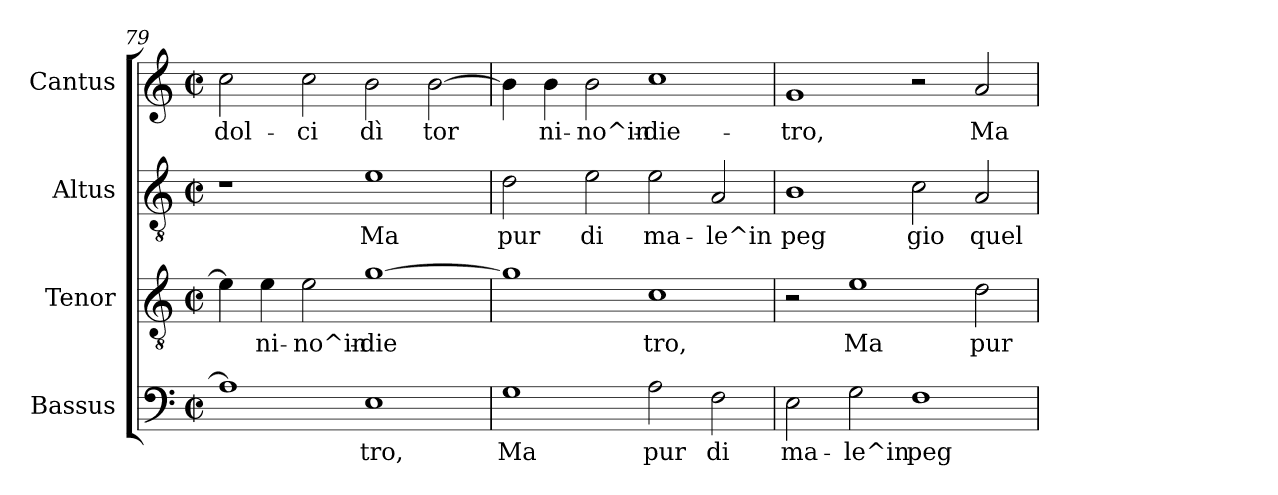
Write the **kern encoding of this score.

**kern	**text	**kern	**text	**kern	**text	**kern	**text
*part4	*part4	*part3	*part3	*part2	*part2	*part1	*part1
*staff4	*staff4	*staff3	*staff3	*staff2	*staff2	*staff1	*staff1
*I"Bassus	*	*I"Tenor	*	*I"Altus	*	*I"Cantus	*
*I'Bassus	*	*I'Tenor	*	*I'Altus	*	*I'Cantus	*
*clefF4	*	*clefGv2	*	*clefGv2	*	*clefG2	*
*k[]	*	*k[]	*	*k[]	*	*k[]	*
*C:	*	*C:	*	*C:	*	*C:	*
*M2/2	*	*M2/2	*	*M2/2	*	*M2/2	*
*met(c|)	*	*met(c|)	*	*met(c|)	*	*met(c|)	*
=79	=79	=79	=79	=79	=79	=79	=79
!	!LO:LY:b:cj	!	!LO:LY:b:cj	!	!	!	!LO:LY:b:cj
1A]	.	4e\]	--	1r	.	2cc\	dol-
!	!	!	!LO:LY:b:cj	!	!	!	!
.	.	4e\	-ni-	.	.	.	.
!	!	!	!LO:LY:b:cj	!	!	!	!LO:LY:b:cj
.	.	2e\	-no^in-	.	.	2cc\	-ci
!	!LO:LY:b:cj	!	!LO:LY:b:cj	!	!LO:LY:b:cj	!	!LO:LY:b:cj
1E	tro,	[>1g	-die-	1e	Ma	2b\	dì
!	!	!	!	!	!	!	!LO:LY:b:cj
.	.	.	.	.	.	[>2b\	tor-
=80	=80	=80	=80	=80	=80	=80	=80
!	!LO:LY:b:cj	!	!LO:LY:b:cj	!	!LO:LY:b:cj	!	!LO:LY:b:cj
1G	Ma	1g]	--	2d\	pur	4b\]	--
!	!	!	!	!	!	!	!LO:LY:b:cj
.	.	.	.	.	.	4b\	-ni-
!	!	!	!	!	!LO:LY:b:cj	!	!LO:LY:b:cj
.	.	.	.	2e\	di	2b\	-no^in-
!	!LO:LY:b:cj	!	!LO:LY:b:cj	!	!LO:LY:b:cj	!	!LO:LY:b:cj
2A\	pur	1c	-tro,	2e\	ma-	1cc	-die-
!	!LO:LY:b:cj	!	!	!	!LO:LY:b:cj	!	!
2F\	di	.	.	2A/	-le^in	.	.
!!LO:PB:g=z
=81	=81	=81	=81	=81	=81	=81	=81
!	!LO:LY:b:cj	!	!	!	!LO:LY:b:cj	!	!LO:LY:b:cj
2E\	ma-	2r	.	1B	peg	1g	-tro,
!	!LO:LY:b:cj	!	!LO:LY:b:cj	!	!	!	!
2G\	-le^in	1e	Ma	.	.	.	.
!	!LO:LY:b:cj	!	!	!	!LO:LY:b:cj	!	!
1F	peg-	.	.	2c\	gio	2r	.
!	!	!	!LO:LY:b:cj	!	!LO:LY:b:cj	!	!LO:LY:b:cj
.	.	2d\	pur	2A/	quel	2a/	Ma
=	=	=	=	=	=	=	=
*-	*-	*-	*-	*-	*-	*-	*-
